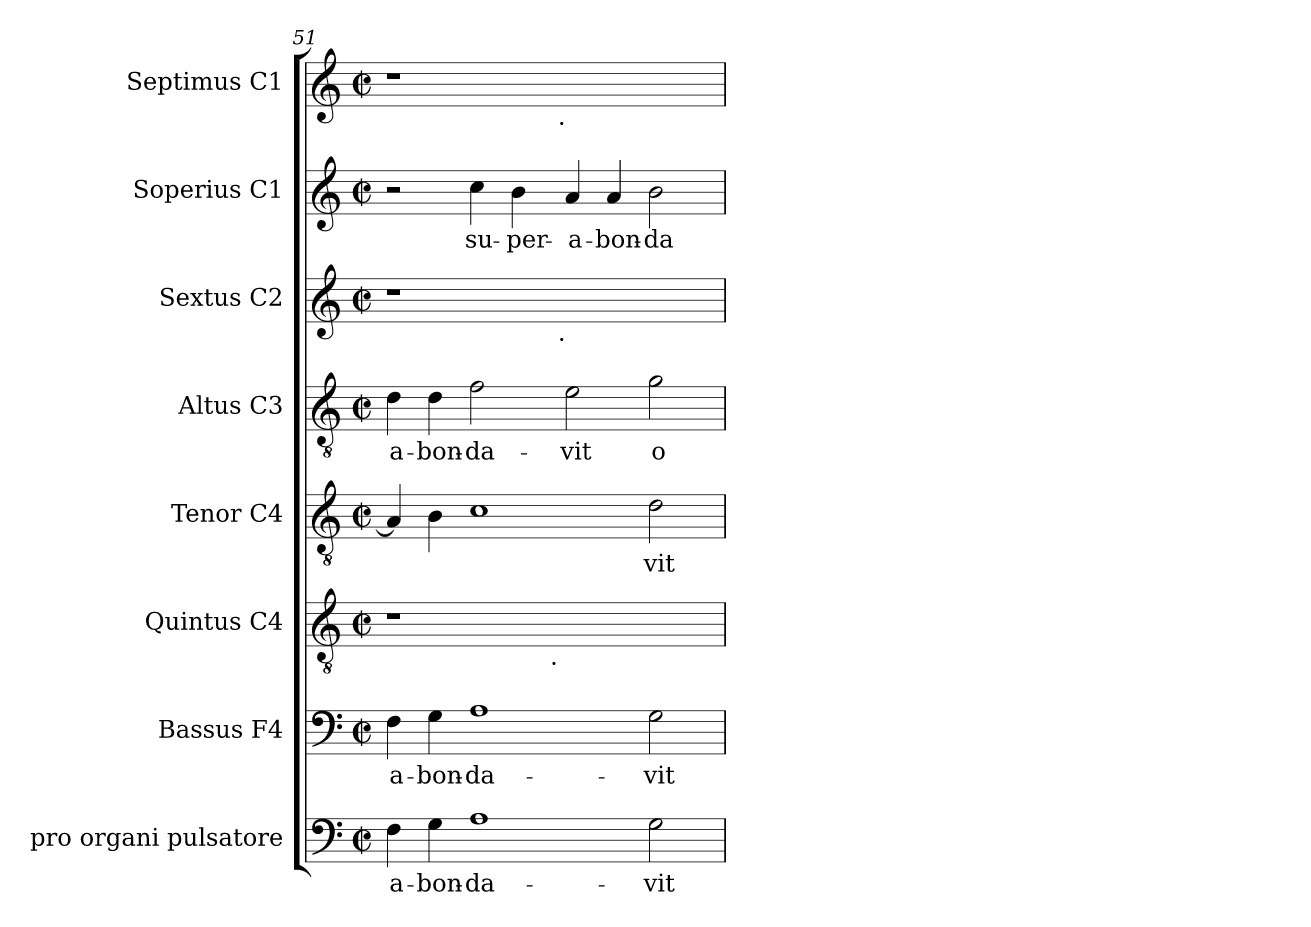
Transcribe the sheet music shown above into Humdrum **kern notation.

**kern	**text	**kern	**text	**kern	**kern	**text	**kern	**text	**kern	**kern	**text	**kern
*part8	*part8	*part7	*part7	*part6	*part5	*part5	*part4	*part4	*part3	*part2	*part2	*part1
*staff8	*staff8	*staff7	*staff7	*staff6	*staff5	*staff5	*staff4	*staff4	*staff3	*staff2	*staff2	*staff1
*I"pro organi  pulsatore	*	*I"Bassus  F4	*	*I"Quintus  C4	*I"Tenor  C4	*	*I"Altus  C3	*	*I"Sextus  C2	*I"Soperius  C1	*	*I"Septimus  C1
!!LO:PB:g=z
*clefF4	*	*clefF4	*	*clefGv2	*clefGv2	*	*clefGv2	*	*clefG2	*clefG2	*	*clefG2
*k[]	*	*k[]	*	*k[]	*k[]	*	*k[]	*	*k[]	*k[]	*	*k[]
*C:	*	*C:	*	*C:	*C:	*	*C:	*	*C:	*C:	*	*C:
*M2/2	*	*M2/2	*	*M2/2	*M2/2	*	*M2/2	*	*M2/2	*M2/2	*	*M2/2
*met(c|)	*	*met(c|)	*	*met(c|)	*met(c|)	*	*met(c|)	*	*met(c|)	*met(c|)	*	*met(c|)
=51	=51	=51	=51	=51	=51	=51	=51	=51	=51	=51	=51	=51
!	!LO:LY:a:cj	!	!LO:LY:b:cj	!	!	!LO:LY:b:rj	!	!LO:LY:b:rj	!	!	!	!
*	*	*	*	*^	*	*	*	*	*^	*	*	*^
4F\	-a-	4F\	-a-	1r	2ryy	4A/]	--	4d\	-a-	1r	2ryy	2r	.	1r	2ryy
!	!LO:LY:a:cj	!	!LO:LY:b:cj	!	!	!	!LO:LY:b:rj	!	!LO:LY:b:rj	!	!	!	!	!	!
4G\	-bon-	4G\	-bon-	.	.	4B\	--	4d\	-bon-	.	.	.	.	.	.
!	!LO:LY:a:cj	!	!LO:LY:b:cj	!	!	!	!LO:LY:b:rj	!	!LO:LY:b:rj	!	!	!	!LO:LY:b:cj	!	!
1A	-da-	1A	-da-	.	4...ryy	1c	--	2f\	-da-	.	4ryy	4cc\	su-	.	4ryy
!	!	!	!	!	!	!	!	!	!	!	!	!	!LO:LY:b:cj	!	!
.	.	.	.	.	.	.	.	.	.	.	8...ryy	4b\	-per-	.	8...ryy
!	!	!	!	!	!LO:TX:b:t=.	!	!	!	!	!	!	!	!	!	!
.	.	.	.	.	1ryy	.	.	.	.	.	.	.	.	.	.
!	!	!	!	!	!	!	!	!	!	!	!	!	!	!	!LO:TX:b:t=.
!	!	!	!	!	!	!	!	!	!	!	!LO:TX:b:t=.	!	!	!	!
.	.	.	.	.	.	.	.	.	.	.	1ryy	.	.	.	1ryy
!	!	!	!	!	!	!	!	!	!LO:LY:b:rj	!	!	!	!LO:LY:b:cj	!	!
.	.	.	.	1ryy	.	.	.	2e\	-vit	1ryy	.	4a/	-a-	1ryy	.
!	!	!	!	!	!	!	!	!	!	!	!	!	!LO:LY:b:cj	!	!
.	.	.	.	.	.	.	.	.	.	.	.	4a/	-bon-	.	.
!	!LO:LY:a:cj	!	!LO:LY:b:cj	!	!	!	!LO:LY:b:rj	!	!LO:LY:b:rj	!	!	!	!LO:LY:b:cj	!	!
2G\	-vit	2G\	-vit	.	.	2d\	-vit	2g\	o-	.	.	2b\	-da-	.	.
.	.	.	.	.	32ryy	.	.	.	.	.	.	.	.	.	.
.	.	.	.	.	.	.	.	.	.	.	64ryy	.	.	.	64ryy
*	*	*	*	*v	*v	*	*	*	*	*v	*v	*	*	*v	*v
=	=	=	=	=	=	=	=	=	=	=	=	=
*-	*-	*-	*-	*-	*-	*-	*-	*-	*-	*-	*-	*-
